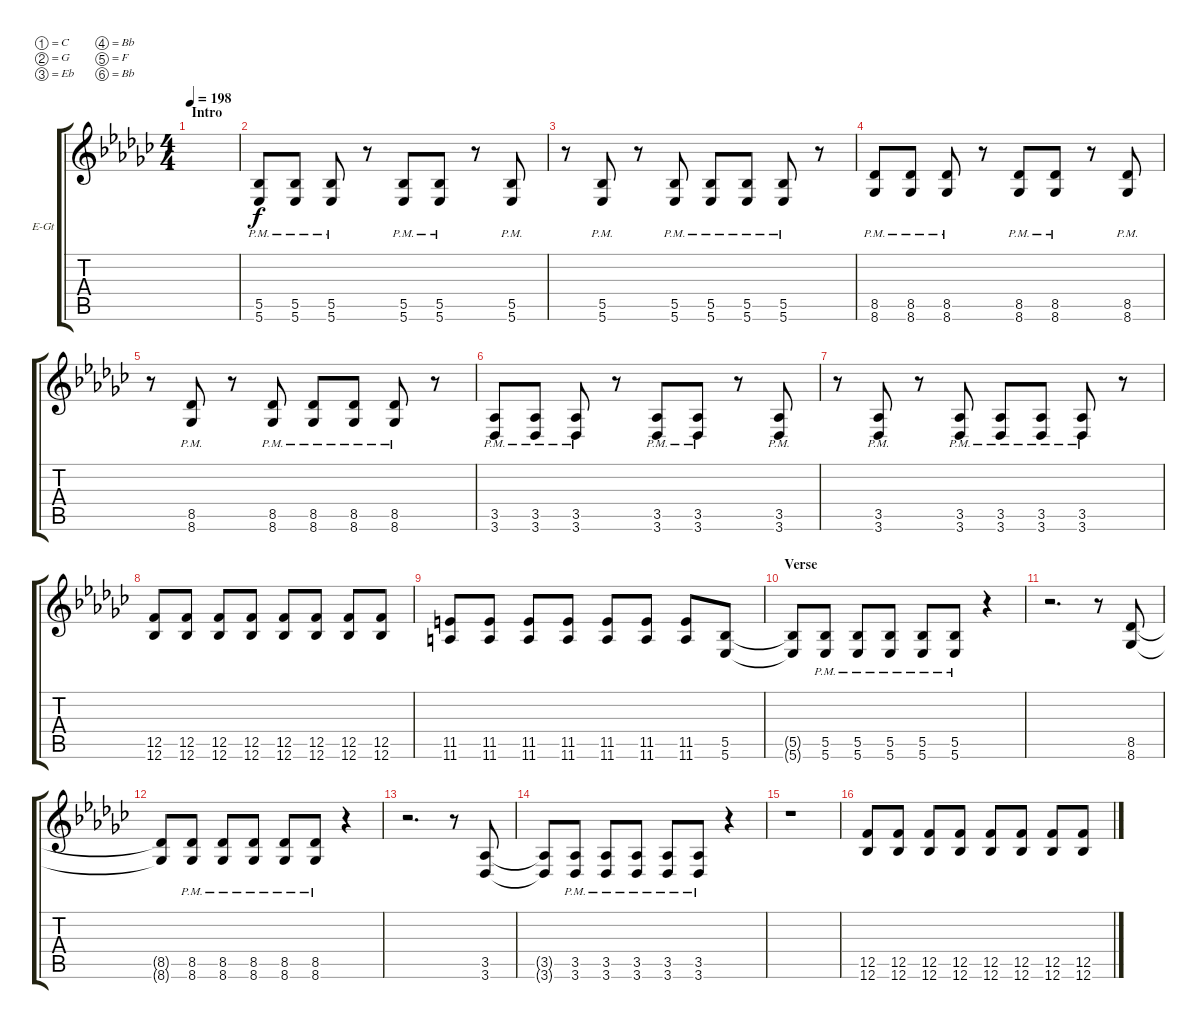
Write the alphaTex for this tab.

\bracketExtendMode groupsimilarinstruments
\firstSystemTrackNameOrientation horizontal
\otherSystemsTrackNameOrientation horizontal
\track ("Electric Guitar 2" "E-Gt") {instrument distortionguitar}
\staff {score tabs}
\tuning (C4 G3 Eb3 Bb2 F2 Bb1)
\ts (4 4)
\section ("" "Intro")
\tempo 198
\clef g2
\ks ebminor
|
(5.6{pm} 5.5{pm}).8 (5.6{pm} 5.5{pm}).8 (5.6{pm} 5.5{pm}).8 r.8 (5.6{pm} 5.5{pm}).8 (5.6{pm} 5.5{pm}).8 r.8 (5.6{pm} 5.5{pm}).8 |
r.8 (5.6{pm} 5.5{pm}).8 r.8 (5.6{pm} 5.5{pm}).8 (5.6{pm} 5.5{pm}).8 (5.6{pm} 5.5{pm}).8 (5.6{pm} 5.5{pm}).8 r.8 |
(8.6{pm} 8.5{pm}).8 (8.6{pm} 8.5{pm}).8 (8.6{pm} 8.5{pm}).8 r.8 (8.6{pm} 8.5{pm}).8 (8.6{pm} 8.5{pm}).8 r.8 (8.6{pm} 8.5{pm}).8 |
r.8 (8.6{pm} 8.5{pm}).8 r.8 (8.6{pm} 8.5{pm}).8 (8.6{pm} 8.5{pm}).8 (8.6{pm} 8.5{pm}).8 (8.6{pm} 8.5{pm}).8 r.8 |
(3.6{pm} 3.5{pm}).8 (3.6{pm} 3.5{pm}).8 (3.6{pm} 3.5{pm}).8 r.8 (3.6{pm} 3.5{pm}).8 (3.6{pm} 3.5{pm}).8 r.8 (3.6{pm} 3.5{pm}).8 |
r.8 (3.6{pm} 3.5{pm}).8 r.8 (3.6{pm} 3.5{pm}).8 (3.6{pm} 3.5{pm}).8 (3.6{pm} 3.5{pm}).8 (3.6{pm} 3.5{pm}).8 r.8 |
(12.6 12.5).8 (12.6 12.5).8 (12.6 12.5).8 (12.6 12.5).8 (12.6 12.5).8 (12.6 12.5).8 (12.6 12.5).8 (12.6 12.5).8 |
(11.6 11.5).8 (11.6 11.5).8 (11.6 11.5).8 (11.6 11.5).8 (11.6 11.5).8 (11.6 11.5).8 (11.6 11.5).8 (5.6 5.5).8 |
\section ("" "Verse")
(5.6{t} 5.5{t}).8 (5.6{pm} 5.5{pm}).8 (5.6{pm} 5.5{pm}).8 (5.6{pm} 5.5{pm}).8 (5.6{pm} 5.5{pm}).8 (5.6{pm} 5.5{pm}).8 r.4 |
r.2{d} r.8 (8.6 8.5).8 |
(8.6{t} 8.5{t}).8 (8.6{pm} 8.5{pm}).8 (8.6{pm} 8.5{pm}).8 (8.6{pm} 8.5{pm}).8 (8.6{pm} 8.5{pm}).8 (8.6{pm} 8.5{pm}).8 r.4 |
r.2{d} r.8 (3.6 3.5).8 |
(3.6{t} 3.5{t}).8 (3.5{pm} 3.6{pm}).8 (3.5{pm} 3.6{pm}).8 (3.5{pm} 3.6{pm}).8 (3.5{pm} 3.6{pm}).8 (3.5{pm} 3.6{pm}).8 r.4 |
r.1 |
(12.5 12.6).8 (12.5 12.6).8 (12.5 12.6).8 (12.5 12.6).8 (12.5 12.6).8 (12.5 12.6).8 (12.5 12.6).8 (12.5 12.6).8
